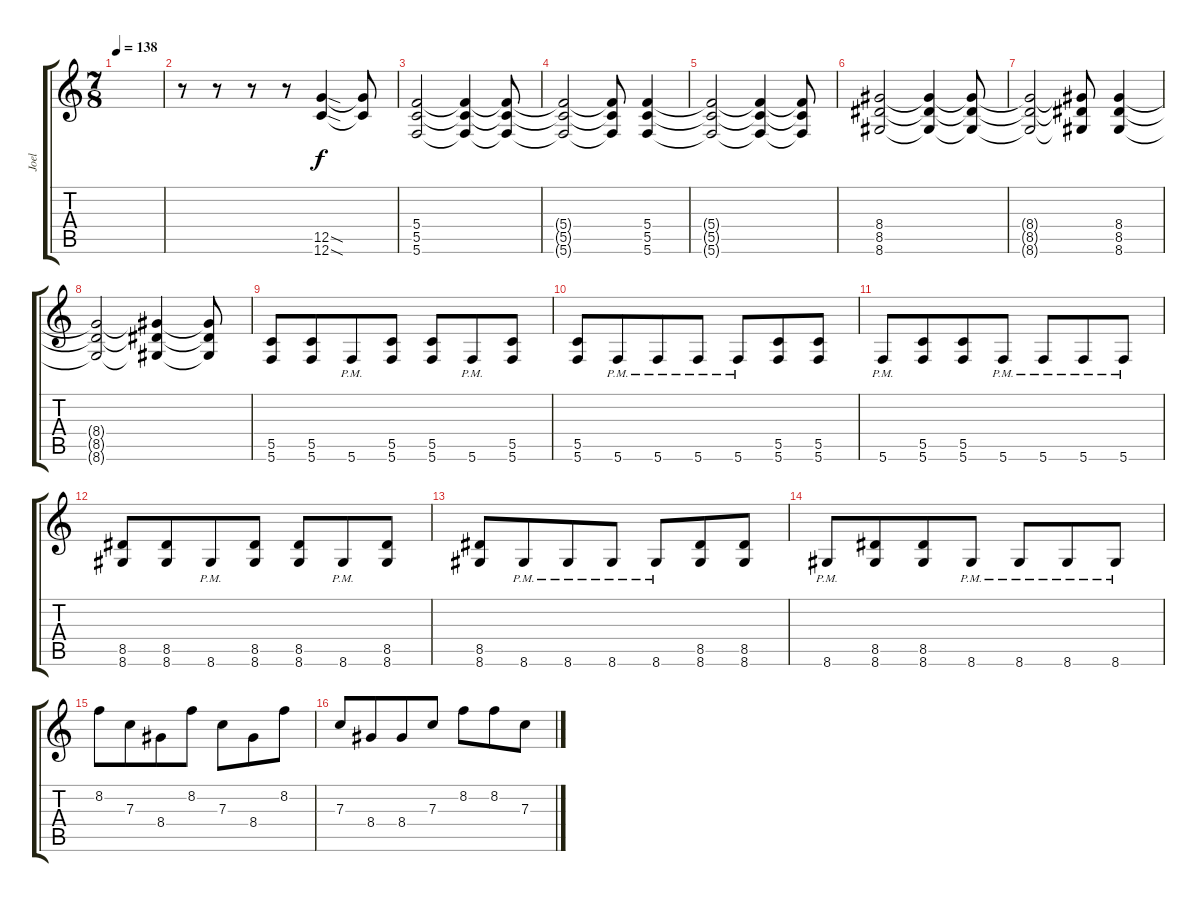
\track ("Joel" "Joel") {instrument distortionguitar}
\staff {score tabs}
\tuning (D4 A3 F3 C3 G2 C2) {hide}
\ts (7 8)
\tempo 138
\clef g2
\ks c
|
r.8 r.8 r.8 r.8 (12.5{sod} 12.6{sod}).4 (12.5{t} 12.6{t}).8 |
(5.4 5.5 5.6).2 (5.4{t} 5.5{t} 5.6{t}).4 (5.4{t} 5.5{t} 5.6{t}).8 |
(5.4{t} 5.5{t} 5.6{t}).2 (5.4{t} 5.5{t} 5.6{t}).8 (5.4 5.5 5.6).4 |
(5.4{t} 5.5{t} 5.6{t}).2 (5.4{t} 5.5{t} 5.6{t}).4 (5.4{t} 5.5{t} 5.6{t}).8 |
(8.4 8.5 8.6).2 (8.4{t} 8.5{t} 8.6{t}).4 (8.4{t} 8.5{t} 8.6{t}).8 |
(8.4{t} 8.5{t} 8.6{t}).2 (8.4{t} 8.5{t} 8.6{t}).8 (8.4 8.5 8.6).4 |
(8.4{t} 8.5{t} 8.6{t}).2 (8.4{t} 8.5{t} 8.6{t}).4 (8.4{t} 8.5{t} 8.6{t}).8 |
(5.5 5.6).8 (5.5 5.6).8 5.6{pm}.8 (5.5 5.6).8 (5.5 5.6).8 5.6{pm}.8 (5.5 5.6).8 |
(5.5 5.6).8 5.6{pm}.8 5.6{pm}.8 5.6{pm}.8 5.6{pm}.8 (5.5 5.6).8 (5.5 5.6).8 |
5.6{pm}.8 (5.5 5.6).8 (5.5 5.6).8 5.6{pm}.8 5.6{pm}.8 5.6{pm}.8 5.6{pm}.8 |
(8.5 8.6).8 (8.5 8.6).8 8.6{pm}.8 (8.5 8.6).8 (8.5 8.6).8 8.6{pm}.8 (8.5 8.6).8 |
(8.5 8.6).8 8.6{pm}.8 8.6{pm}.8 8.6{pm}.8 8.6{pm}.8 (8.5 8.6).8 (8.5 8.6).8 |
8.6{pm}.8 (8.5 8.6).8 (8.5 8.6).8 8.6{pm}.8 8.6{pm}.8 8.6{pm}.8 8.6{pm}.8 |
8.2.8 7.3.8 8.4.8 8.2.8 7.3.8 8.4.8 8.2.8 |
7.3.8 8.4.8 8.4.8 7.3.8 8.2.8 8.2.8 7.3.8
